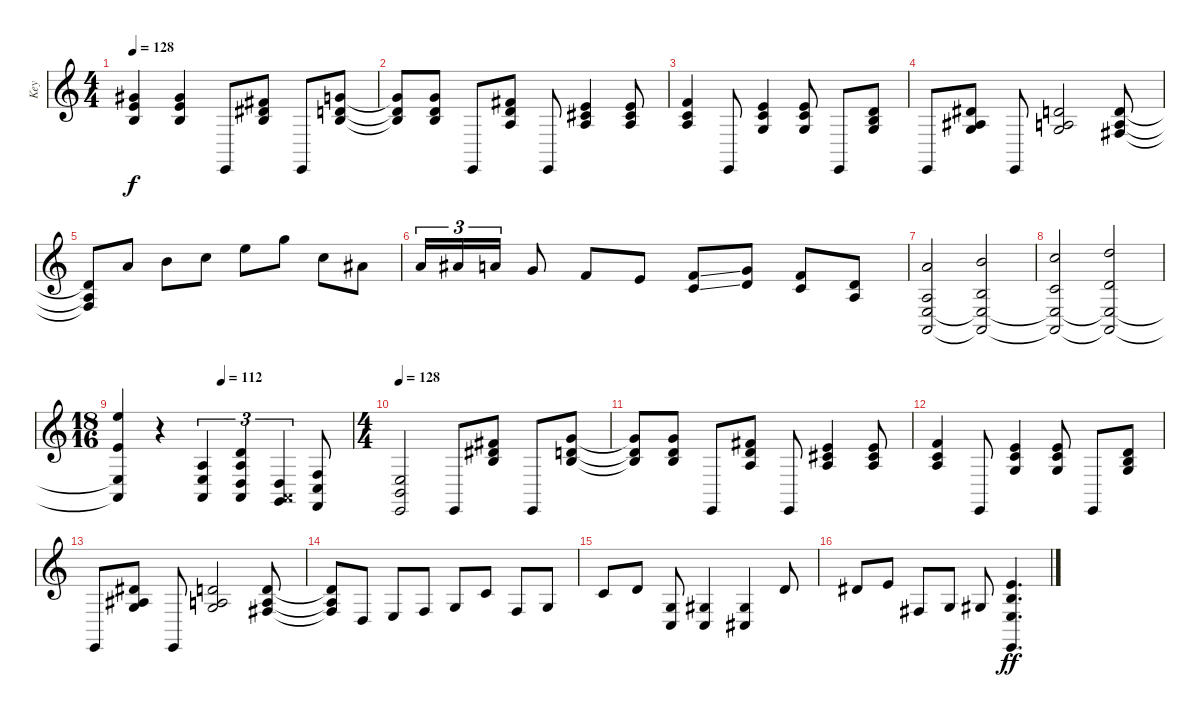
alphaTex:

\track ("Key" "Key") {instrument synthstrings1}
\staff {score}
\tuning (E4 B3 G3 D3 A2 E2) {hide}
\ts (4 4)
\tempo 128
\clef g2
\ks c
(9.2{t} 9.3{t} 9.4{t}).4{dy f} (9.2 9.3 9.4).4 0.6.8 (7.2 8.3 9.4).8 0.6.8 (8.2 7.3 9.4).8 |
(8.2{t} 7.3{t} 9.4{t}).8 (8.2 7.3 9.4).8 0.6.8 (7.2 7.3 7.4).8 0.6.8 (5.2 6.3 7.4).4 (5.2 6.3 7.4).8 |
(6.2 5.3 7.4).4 0.6.8 (5.2 5.3 5.4).4 (5.2 5.3 5.4).8 0.6.8 (3.2 4.3 5.4).8 |
0.6.8 (4.2 3.3 5.4).8 0.6.8 (3.2 2.3 5.4).2 (3.2 2.3 4.4).8 |
(3.2{t} 2.3{t} 4.4{t}).8 10.2.8 12.2.8 13.2.8 12.1.8 15.1.8 13.2.8 11.2.8 |
10.2.16{tu (3 2)} 11.2.16{tu (3 2)} 10.2.16{tu (3 2)} 8.2.8 6.2.8 5.2.8 (6.2{ss} 5.3{ss}).8 (8.2 7.3).8 (6.2 5.3).8 (3.2 2.3).8 |
(5.1 2.3 2.4 0.5).2 (7.1 4.3 2.4{t} 0.5{t}).2 |
(8.1 5.3 2.4{t} 0.5{t}).2 (10.1 7.3 2.4{t} 0.5{t}).2 |
\ts (18 16)
\tempo (112 0.4444444444444444)
(12.1 9.3 2.4{t} 0.5{t}).4 r.4 (2.3 2.4 0.5).4{tu (3 2)} (3.2 2.3 0.4 0.5).4{tu (3 2)} (0.4 0.5{x} 3.6).4{tu (3 2)} (3.4 3.5 1.6).8 |
\ts (4 4)
\tempo 128
(2.4 2.5 0.6).2 0.6.8 (7.2 8.3 9.4).8 0.6.8 (8.2 7.3 9.4).8 |
(8.2{t} 7.3{t} 9.4{t}).8 (8.2 7.3 9.4).8 0.6.8 (7.2 7.3 7.4).8 0.6.8 (5.2 6.3 7.4).4 (5.2 6.3 7.4).8 |
(6.2 5.3 7.4).4 0.6.8 (5.2 5.3 5.4).4 (5.2 5.3 5.4).8 0.6.8 (3.2 4.3 5.4).8 |
0.6.8 (4.2 3.3 5.4).8 0.6.8 (3.2 2.3 5.4).2 (3.2 2.3 4.4).8 |
(3.2{t} 2.3{t} 4.4{t}).8 0.4.8 2.4.8 3.4.8 0.3.8 1.2.8 3.4.8 5.4.8 |
5.3.8 3.2.8 (5.4 3.5).8 (6.4 3.5).4 (6.4 4.5).4 7.3.8 |
8.3.8 9.3.8 4.4.8 5.4.8 6.4.8 (9.3 9.4 7.5 0.6).4{d dy ff}
